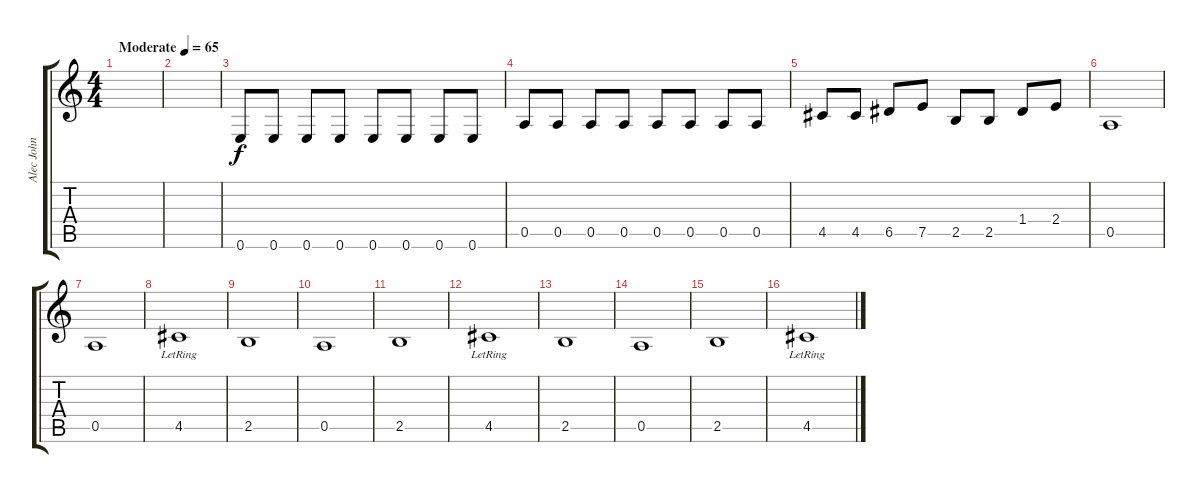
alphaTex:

\track ("Alec John Such" "Alec John ") {instrument electricbassfinger}
\staff {score tabs}
\tuning (E4 B3 G3 D3 A2 E2) {hide}
\ts (4 4)
\tempo (65 "Moderate")
\clef g2
\ks c
|
|
0.6.8 0.6.8 0.6.8 0.6.8 0.6.8 0.6.8 0.6.8 0.6.8 |
0.5.8 0.5.8 0.5.8 0.5.8 0.5.8 0.5.8 0.5.8 0.5.8 |
4.5.8 4.5.8 6.5.8 7.5.8 2.5.8 2.5.8 1.4.8 2.4.8 |
0.5.1 |
0.5.1 |
4.5{lr}.1 |
2.5.1 |
0.5.1 |
2.5.1 |
4.5{lr}.1 |
2.5.1 |
0.5.1 |
2.5.1 |
4.5{lr}.1
